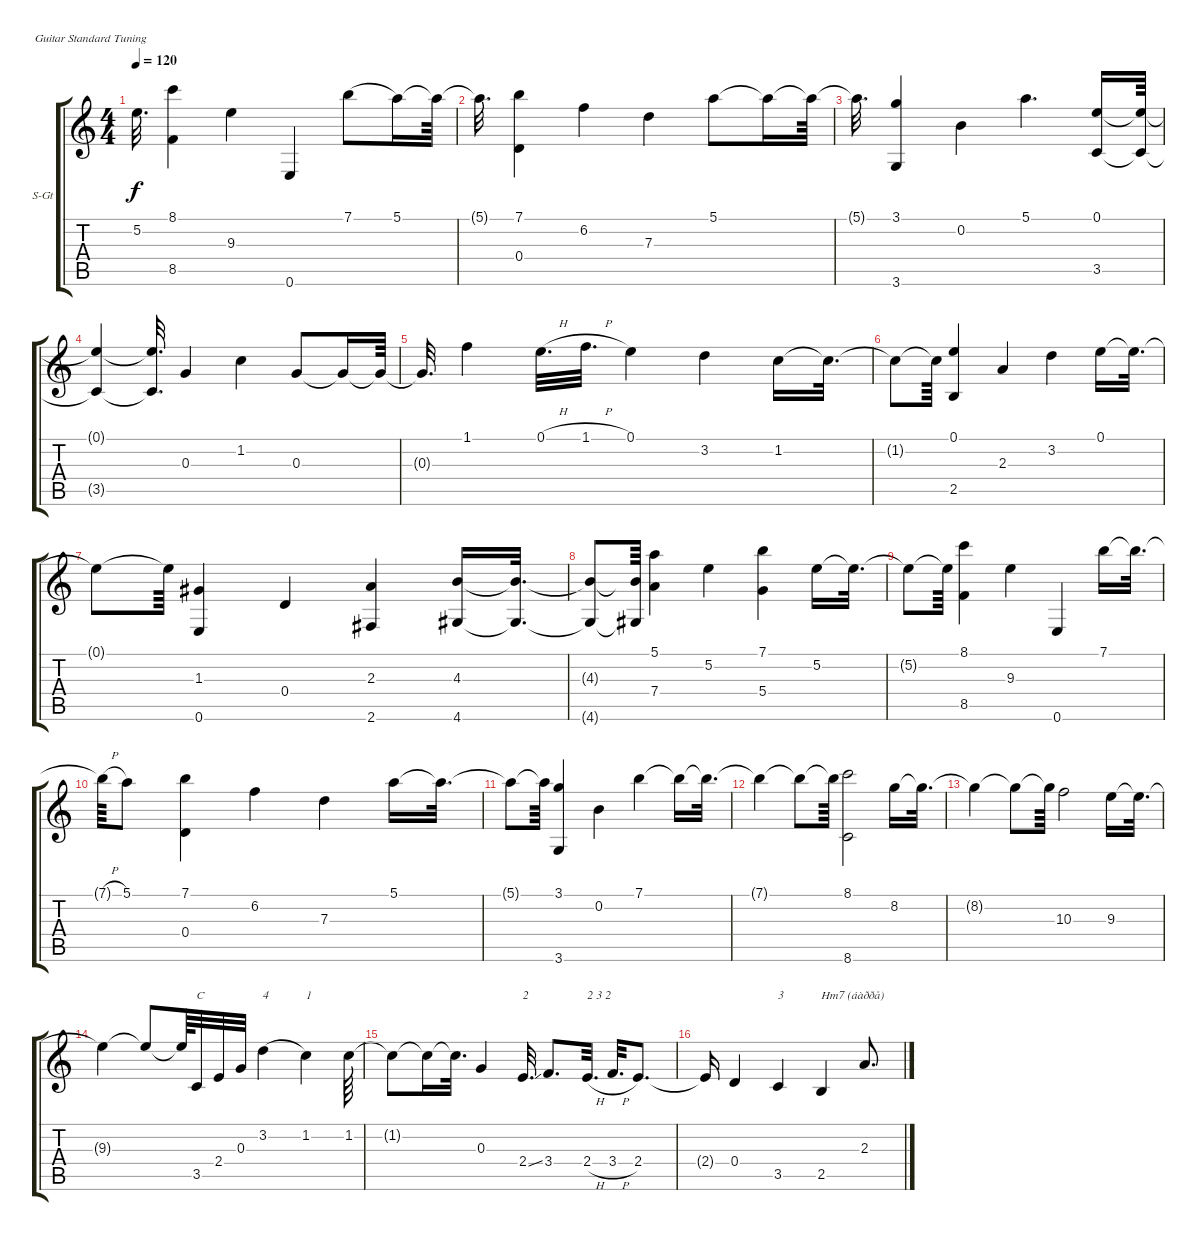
\bracketExtendMode groupsimilarinstruments
\firstSystemTrackNameOrientation horizontal
\otherSystemsTrackNameOrientation horizontal
\track ("Track 1" "S-Gt") {instrument acousticguitarsteel}
\staff {score tabs}
\tuning (E4 B3 G3 D3 A2 E2)
\ts (4 4)
\tempo 120
\clef g2
\ks c
5.2{t}.32{d dy f} (8.1 8.5).4 9.3.4 0.6.4 7.1.8{legatoorigin} 5.1.16 5.1{t}.64 |
5.1{t}.32{d} (7.1 0.4).4 6.2.4 7.3.4 5.1.8 5.1{t}.16 5.1{t}.64 |
5.1{t}.32{d} (3.1 3.6).4 0.2.4 5.1.4{d} (0.1 3.5).16 (0.1{t} 3.5{t}).64 |
(0.1{t} 3.5{t}).4 (0.1{t} 3.5{t}).32{d} 0.3.4 1.2.4 0.3.8 0.3{t}.16 0.3{t}.64 |
0.3{t}.32{d} 1.1.4 0.1{h}.32{d} 1.1{h}.32{d} 0.1.4 3.2.4 1.2.16 1.2{t}.32{d} |
1.2{t}.8 1.2{t}.64 (0.1 2.5).4 2.3.4 3.2.4 0.1.16 0.1{t}.32{d} |
0.1{t}.8 0.1{t}.64 (1.3 0.6).4 0.4.4 (2.3 2.6).4 (4.3 4.6).16 (4.3{t} 4.6{t}).32{d} |
(4.3{t} 4.6{t}).8 (4.3{t} 4.6{t}).64 (5.1 7.4).4 5.2.4 (7.1 5.4).4 5.2.16 5.2{t}.32{d} |
5.2{t}.8 5.2{t}.64 (8.1 8.5).4 9.3.4 0.6.4 7.1.16 7.1{t}.32{d} |
7.1{h t}.64 5.1.8 (7.1 0.4).4 6.2.4 7.3.4 5.1.16 5.1{t}.32{d} |
5.1{t}.8 5.1{t}.64 (3.1 3.6).4 0.2.4 7.1.4 7.1{t}.16 7.1{t}.32{d} |
7.1{t}.4 7.1{t}.8 7.1{t}.64 (8.1 8.6).2 8.2.16 8.2{t}.32{d} |
8.2{t}.4 8.2{t}.8 8.2{t}.64 10.3.2 9.3.16 9.3{t}.32{d} |
9.3{t}.4 9.3{t}.8 9.3{t}.64 3.5.32{txt "C"} 2.4.32 0.3.32 3.2.4{txt "4" legatoorigin} 1.2.4{txt "1"} 1.2.64 |
1.2{t}.8 1.2{t}.16 1.2{t}.32{d} 0.3.4 2.4{ss}.32{d txt "2"} 3.4.8{d} 2.4{h}.32{d txt "2 3 2"} 3.4{h}.32{d} 2.4.8{d} |
2.4{t}.16 0.4.4 3.5.4{txt "3"} 2.5.4{txt "Hm7 (áàððå)"} 2.3.8{d}
